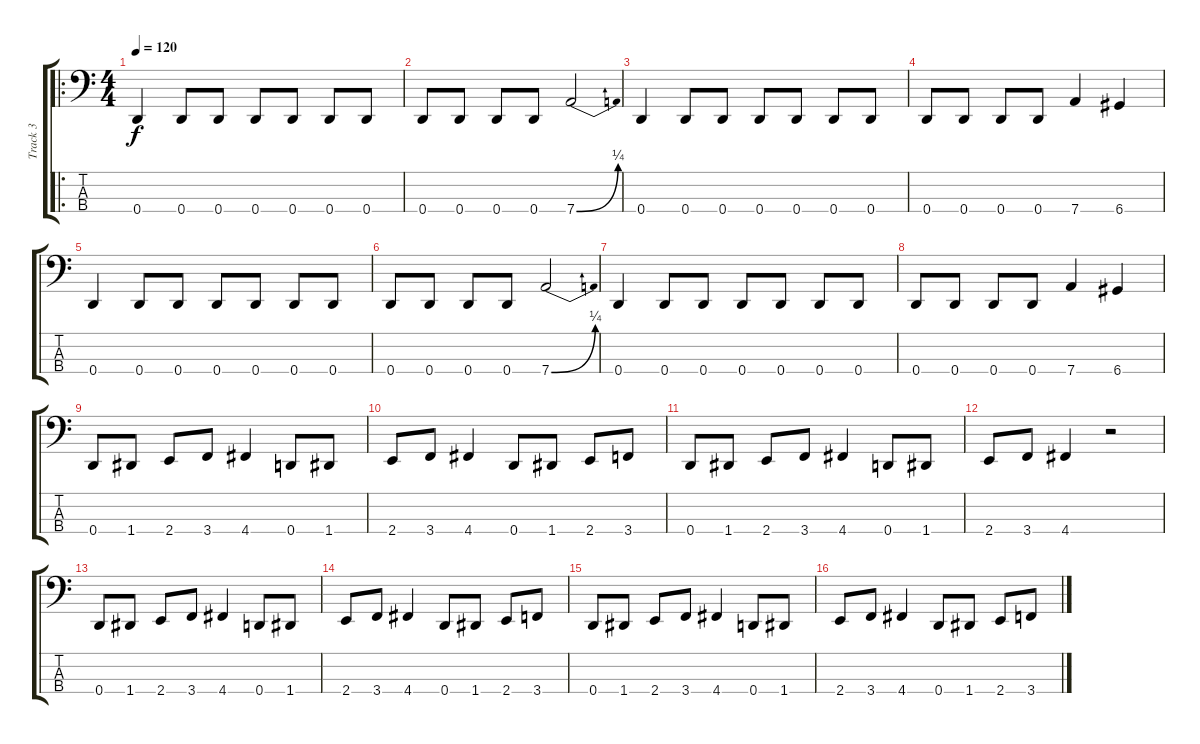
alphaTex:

\track ("Track 3" "Track 3") {instrument electricbassfinger}
\staff {score tabs}
\tuning (G2 D2 A1 D1) {hide}
\ro
\ts (4 4)
\tempo 120
\clef f4
\ks c
0.4.4{dy f} 0.4.8 0.4.8 0.4.8 0.4.8 0.4.8 0.4.8 |
0.4.8 0.4.8 0.4.8 0.4.8 7.4{be (bend 0 0 60 1)}.2 |
0.4.4 0.4.8 0.4.8 0.4.8 0.4.8 0.4.8 0.4.8 |
0.4.8 0.4.8 0.4.8 0.4.8 7.4.4 6.4.4 |
0.4.4 0.4.8 0.4.8 0.4.8 0.4.8 0.4.8 0.4.8 |
0.4.8 0.4.8 0.4.8 0.4.8 7.4{be (bend 0 0 60 1)}.2 |
0.4.4 0.4.8 0.4.8 0.4.8 0.4.8 0.4.8 0.4.8 |
0.4.8 0.4.8 0.4.8 0.4.8 7.4.4 6.4.4 |
0.4.8 1.4.8 2.4.8 3.4.8 4.4.4 0.4.8 1.4.8 |
2.4.8 3.4.8 4.4.4 0.4.8 1.4.8 2.4.8 3.4.8 |
0.4.8 1.4.8 2.4.8 3.4.8 4.4.4 0.4.8 1.4.8 |
2.4.8 3.4.8 4.4.4 r.2 |
0.4.8 1.4.8 2.4.8 3.4.8 4.4.4 0.4.8 1.4.8 |
2.4.8 3.4.8 4.4.4 0.4.8 1.4.8 2.4.8 3.4.8 |
0.4.8 1.4.8 2.4.8 3.4.8 4.4.4 0.4.8 1.4.8 |
2.4.8 3.4.8 4.4.4 0.4.8 1.4.8 2.4.8 3.4.8
